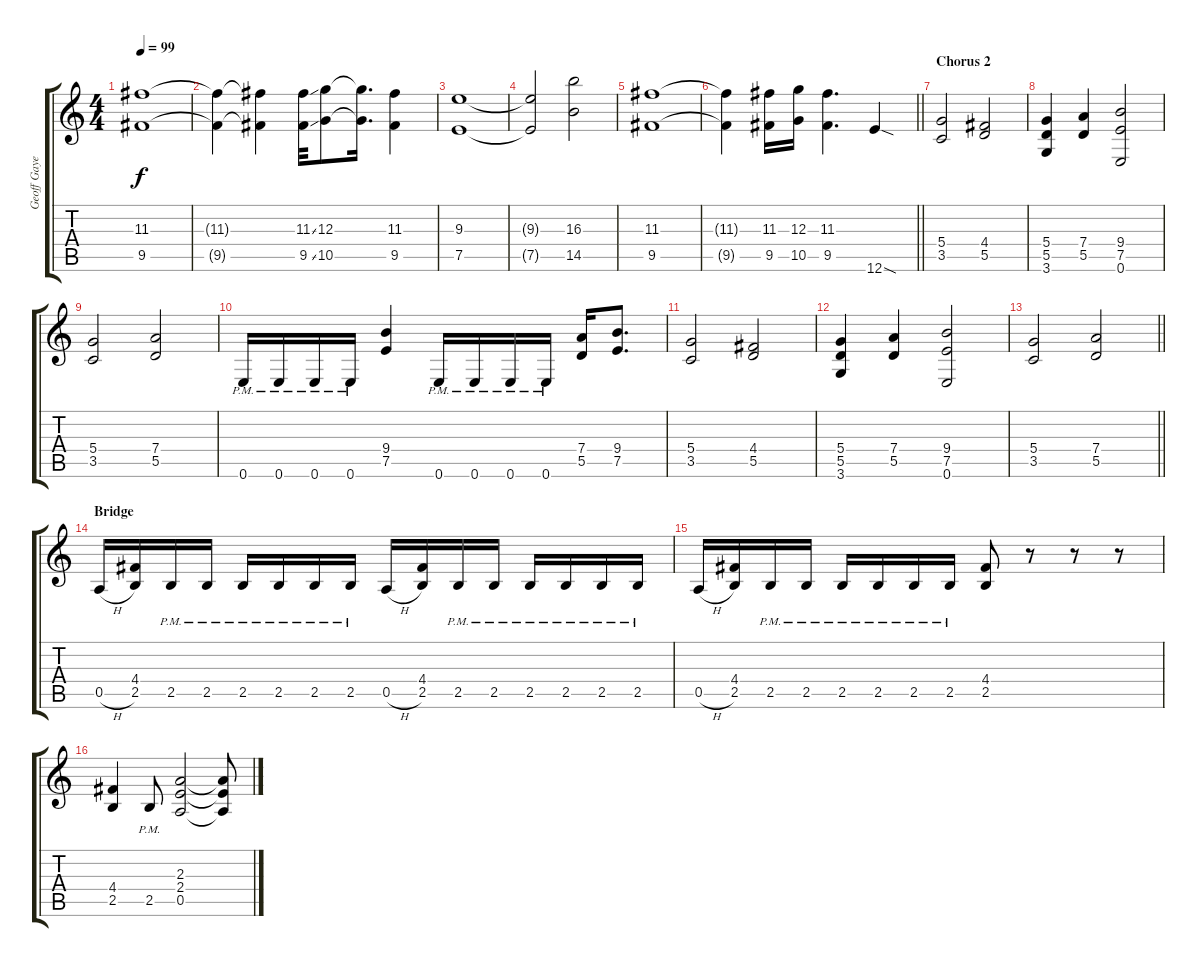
\track ("Geoff Gayer" "Geoff Gaye") {instrument overdrivenguitar}
\staff {score tabs}
\tuning (E4 B3 G3 D3 A2 E2) {hide}
\ts (4 4)
\tempo 99
\clef g2
\ks c
(11.3 9.5).1{dy f} |
(11.3{t} 9.5{t}).4 (11.3{t} 9.5{t}).4 (11.3{ss} 9.5{ss}).32 (12.3 10.5).8 (12.3{t} 10.5{t}).16{d} (11.3 9.5).4 |
(9.3 7.5).1 |
(9.3{t} 7.5{t}).2 (16.3 14.5).2 |
(11.3 9.5).1 |
\barLineRight lightlight
(11.3{t} 9.5{t}).4 (11.3 9.5).16 (12.3 10.5).16 (11.3 9.5).4{d} 12.6{sod}.4 |
\section ("" "Chorus 2")
(5.4 3.5).2 (4.4 5.5).2 |
(5.4 5.5 3.6).4 (7.4 5.5).4 (9.4 7.5 0.6).2 |
(5.4 3.5).2 (7.4 5.5).2 |
0.6{pm}.16 0.6{pm}.16 0.6{pm}.16 0.6{pm}.16 (9.4 7.5).4 0.6{pm}.16 0.6{pm}.16 0.6{pm}.16 0.6{pm}.16 (7.4 5.5).16 (9.4 7.5).8{d} |
(5.4 3.5).2 (4.4 5.5).2 |
(5.4 5.5 3.6).4 (7.4 5.5).4 (9.4 7.5 0.6).2 |
\barLineRight lightlight
(5.4 3.5).2 (7.4 5.5).2 |
\section ("" "Bridge")
0.5{h}.16 (4.4 2.5).16 2.5{pm}.16 2.5{pm}.16 2.5{pm}.16 2.5{pm}.16 2.5{pm}.16 2.5{pm}.16 0.5{h}.16 (4.4 2.5).16 2.5{pm}.16 2.5{pm}.16 2.5{pm}.16 2.5{pm}.16 2.5{pm}.16 2.5{pm}.16 |
0.5{h}.16 (4.4 2.5).16 2.5{pm}.16 2.5{pm}.16 2.5{pm}.16 2.5{pm}.16 2.5{pm}.16 2.5{pm}.16 (4.4 2.5).8 r.8 r.8 r.8 |
(4.4 2.5).4 2.5{pm}.8 (2.3 2.4 0.5).2 (2.3{t} 2.4{t} 0.5{t}).8
